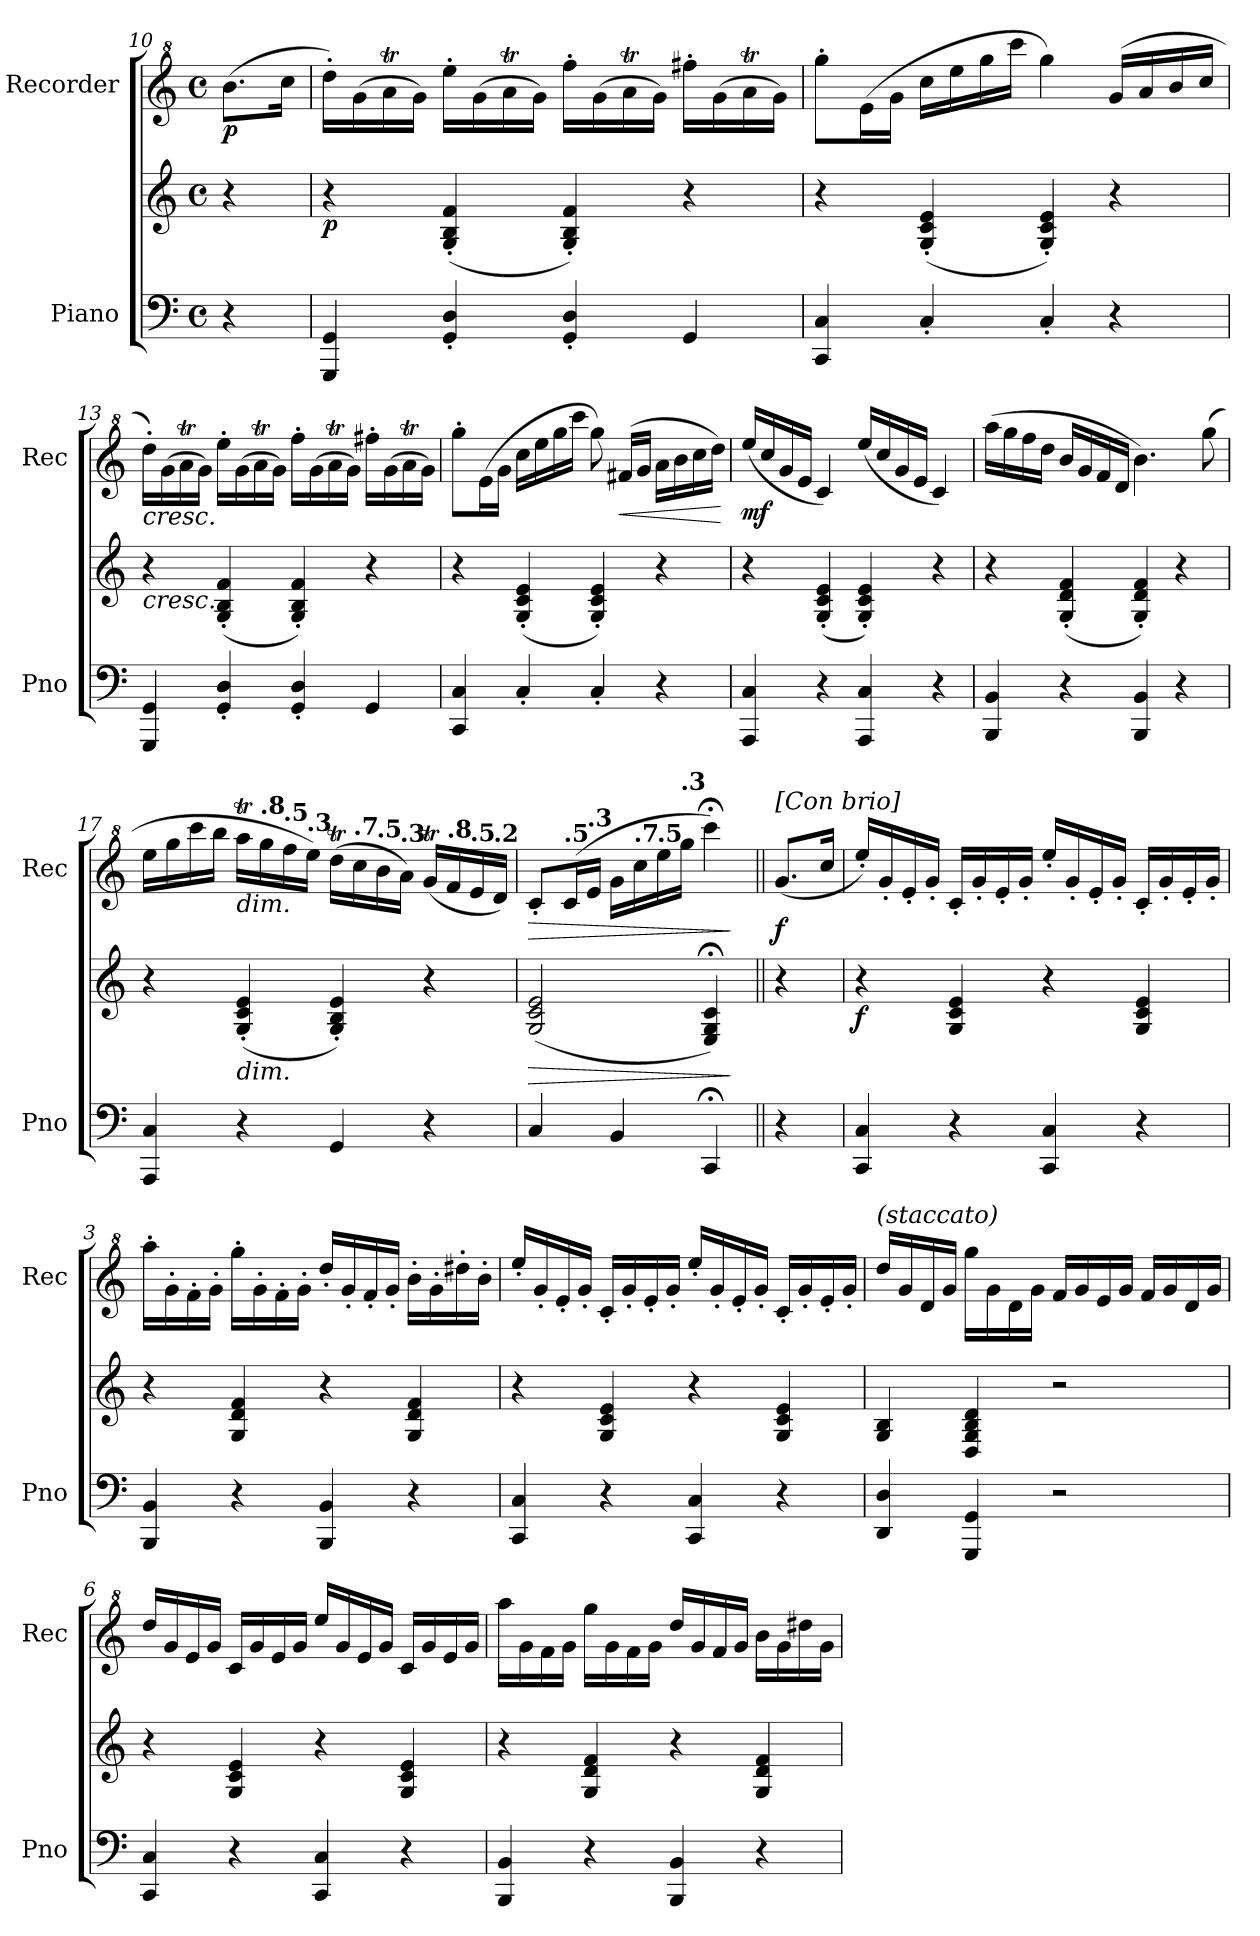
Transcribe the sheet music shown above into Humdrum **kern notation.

**kern	**kern	**dynam	**kern	**dynam
*part2	*part2	*part2	*part1	*part1
*staff3	*staff2	*staff2/3	*staff1	*staff1
*I"Piano	*	*	*I"Recorder	*
*I'Pno	*	*	*I'Rec	*
*clefF4	*clefG2	*	*clefG^2	*
*k[]	*k[]	*	*k[]	*
*M4/4	*M4/4	*	*M4/4	*
*met(c)	*met(c)	*	*met(c)	*
=10	=10	=10	=10	=10
!	!	!	!	!LO:DY:b
4r	4r	.	(>8.bb\L	p
.	.	.	16ccc\Jk	.
=11	=11	=11	=11	=11
!	!	!LO:DY:b	!	!
4GGG/ 4GG/	4r	p	16ddd'\LL)	.
.	.	.	(>16gg\	.
.	.	.	16aaT\	.
.	.	.	16gg\JJ)	.
4GG/' 4D/'	(<4G/' 4B/' 4f/'	.	16eee'\LL	.
.	.	.	(>16gg\	.
.	.	.	16aaT\	.
.	.	.	16gg\JJ)	.
4GG/' 4D/'	4G/' 4B/' 4f/')	.	16fff'\LL	.
.	.	.	(>16gg\	.
.	.	.	16aaT\	.
.	.	.	16gg\JJ)	.
4GG/	4r	.	16fff#X'\LL	.
.	.	.	(>16gg\	.
.	.	.	16aaT\	.
.	.	.	16gg\JJ)	.
!!LO:LB:g=z
=12	=12	=12	=12	=12
4CC/ 4C/	4r	.	8ggg'\L	.
.	.	.	(>16ee\L	.
.	.	.	16gg\JJ	.
4C'/	(<4G/' 4c/' 4e/'	.	16ccc\LL	.
.	.	.	16eee\	.
.	.	.	16ggg\	.
.	.	.	16cccc\JJ	.
4C'/	4G/' 4c/' 4e/')	.	4ggg\)	.
4r	4r	.	(<16gg/LL	.
.	.	.	16aa/	.
.	.	.	16bb/	.
.	.	.	16ccc/JJ	.
=13	=13	=13	=13	=13
!	!	!	!LO:TX:b:i:t=cresc.	!
!	!LO:TX:b:i:t=cresc.	!	!	!
4GGG/ 4GG/	4r	.	16ddd'\LL)	.
.	.	.	(>16gg\	.
.	.	.	16aaT\	.
.	.	.	16gg\JJ)	.
4GG/' 4D/'	(<4G/' 4B/' 4f/'	.	16eee'\LL	.
.	.	.	(>16gg\	.
.	.	.	16aaT\	.
.	.	.	16gg\JJ)	.
4GG/' 4D/'	4G/' 4B/' 4f/')	.	16fff'\LL	.
.	.	.	(>16gg\	.
.	.	.	16aaT\	.
.	.	.	16gg\JJ)	.
4GG/	4r	.	16fff#X'\LL	.
.	.	.	(>16gg\	.
.	.	.	16aaT\	.
.	.	.	16gg\JJ)	.
=14	=14	=14	=14	=14
4CC/ 4C/	4r	.	8ggg'\L	.
.	.	.	(>16ee\L	.
.	.	.	16gg\JJ	.
4C'/	(<4G/' 4c/' 4e/'	.	16ccc\LL	.
.	.	.	16eee\	.
.	.	.	16ggg\	.
.	.	.	16cccc\JJ	.
4C'/	4G/' 4c/' 4e/')	.	8ggg\)	.
!	!	!	!	!LO:HP:b
.	.	.	(>16ff#X/LL	<
.	.	.	16gg/JJ	.
4r	4r	.	16aa\LL	.
.	.	.	16bb\	.
.	.	.	16ccc\	.
.	.	.	16ddd\JJ)	.
.	.	.	.	[
!!LO:LB:g=z
=15	=15	=15	=15	=15
!	!	!	!	!LO:DY:b
4AAA/ 4C/	4r	.	(<16eee/LL	mf
.	.	.	16ccc/	.
.	.	.	16gg/	.
.	.	.	16ee/JJ	.
4r	(<4G/' 4c/' 4e/'	.	4cc/)	.
4AAA/ 4C/	4G/' 4c/' 4e/')	.	(<16eee/LL	.
.	.	.	16ccc/	.
.	.	.	16gg/	.
.	.	.	16ee/JJ	.
4r	4r	.	4cc/)	.
=16	=16	=16	=16	=16
4BBB/ 4BB/	4r	.	(>16aaa\LL	.
.	.	.	16ggg\	.
.	.	.	16fff\	.
.	.	.	16ddd\JJ	.
4r	(<4G/' 4d/' 4f/'	.	16bb/LL	.
.	.	.	16gg/	.
.	.	.	16ff/	.
.	.	.	16dd/JJ	.
4BBB/ 4BB/	4G/' 4d/' 4f/')	.	4.bb\)	.
4r	4r	.	.	.
.	.	.	(>8ggg\	.
=17	=17	=17	=17	=17
4AAA/ 4C/	4r	.	16eee\LL	.
.	.	.	16ggg\	.
.	.	.	16cccc\	.
.	.	.	16bbb\JJ	.
*	*	*	*MM110	*
!	!	!	!LO:TX:b:i:t=dim.	!
!	!LO:TX:b:i:t=dim.	!	!	!
4r	(<4G/' 4c/' 4e/'	.	16aaaT\LL	.
*	*	*	*MM108	*
!	!	!	!LO:TX:a:B:t=.8	!
.	.	.	16ggg\	.
*	*	*	*MM107	*
!	!	!	!LO:TX:a:B:t=.5	!
.	.	.	16fff\	.
*	*	*	*MM106	*
!	!	!	!LO:TX:a:B:t=.3	!
.	.	.	16eee\JJ)	.
*	*	*	*MM105	*
4GG/	4G/' 4B/' 4e/')	.	(>16dddT\LL	.
*	*	*	*MM103	*
!	!	!	!LO:TX:a:B:t=.7	!
.	.	.	16ccc\	.
*	*	*	*MM102	*
!	!	!	!LO:TX:a:B:t=.5	!
.	.	.	16bb\	.
*	*	*	*MM101	*
!	!	!	!LO:TX:a:B:t=.3	!
.	.	.	16aa\JJ)	.
*	*	*	*MM100	*
4r	4r	.	(<16ggT/LL	.
*	*	*	*MM98	*
!	!	!	!LO:TX:a:B:t=.8	!
.	.	.	16ff/	.
*	*	*	*MM97	*
!	!	!	!LO:TX:a:B:t=.5	!
.	.	.	16ee/	.
*	*	*	*MM96	*
!	!	!	!LO:TX:a:B:t=.2	!
.	.	.	16dd/JJ)	.
=18	=18	=18	=18	=18
*	*	*	*MM95	*
!	!	!LO:HP:b	!	!LO:HP:b
4C/	(>2G/ 2c/ 2e/	>	8cc'/L	>
*	*	*	*MM92	*
!	!	!	!LO:TX:a:B:t=.5	!
.	.	.	(>16cc/L	.
*	*	*	*MM91	*
!	!	!	!LO:TX:a:B:t=.3	!
.	.	.	16ee/JJ	.
*	*	*	*MM90	*
4BB/	.	.	16gg\LL	.
*	*	*	*MM88	*
!	!	!	!LO:TX:a:B:t=.7	!
.	.	.	16ccc\	.
*	*	*	*MM87	*
!	!	!	!LO:TX:a:B:t=.5	!
.	.	.	16eee\	.
*	*	*	*MM86	*
!	!	!	!LO:TX:a:B:t=.3	!
.	.	.	16ggg\JJ	.
*	*	*	*MM85	*
4CC;/	4E/;< 4G/;< 4c/;<)	.	4cccc;<\)	.
.	.	]	.	]
!!LO:PB:g=z
=1||	=1||	=1||	=1||	=1||
!!LO:REH:place=s1:a:B:fs=14:t=Var. 4
*	*	*	*MM80	*
!	!	!	!LO:TX:a:B:t=[Con brio]	!
!	!	!	!	!LO:DY:b
4r	4r	.	(<8.gg/L	f
.	.	.	16ccc/Jk	.
=2	=2	=2	=2	=2
!	!	!LO:DY:b	!	!
4CC/ 4C/	4r	f	16eee'/LL)	.
.	.	.	16gg'/	.
.	.	.	16ee'/	.
.	.	.	16gg'/JJ	.
4r	4G/ 4c/ 4e/	.	16cc'/LL	.
.	.	.	16gg'/	.
.	.	.	16ee'/	.
.	.	.	16gg'/JJ	.
4CC/ 4C/	4r	.	16eee'/LL	.
.	.	.	16gg'/	.
.	.	.	16ee'/	.
.	.	.	16gg'/JJ	.
4r	4G/ 4c/ 4e/	.	16cc'/LL	.
.	.	.	16gg'/	.
.	.	.	16ee'/	.
.	.	.	16gg'/JJ	.
=3	=3	=3	=3	=3
4BBB/ 4BB/	4r	.	16aaa'\LL	.
.	.	.	16gg'\	.
.	.	.	16ff'\	.
.	.	.	16gg'\JJ	.
4r	4G/ 4d/ 4f/	.	16ggg'\LL	.
.	.	.	16gg'\	.
.	.	.	16ff'\	.
.	.	.	16gg'\JJ	.
4BBB/ 4BB/	4r	.	16ddd'/LL	.
.	.	.	16gg'/	.
.	.	.	16ff'/	.
.	.	.	16gg'/JJ	.
4r	4G/ 4d/ 4f/	.	16bb'\LL	.
.	.	.	16gg'\	.
.	.	.	16ddd#X'\	.
.	.	.	16bb'\JJ	.
!!LO:LB:g=z
=4	=4	=4	=4	=4
4CC/ 4C/	4r	.	16eee'/LL	.
.	.	.	16gg'/	.
.	.	.	16ee'/	.
.	.	.	16gg'/JJ	.
4r	4G/ 4c/ 4e/	.	16cc'/LL	.
.	.	.	16gg'/	.
.	.	.	16ee'/	.
.	.	.	16gg'/JJ	.
4CC/ 4C/	4r	.	16eee'/LL	.
.	.	.	16gg'/	.
.	.	.	16ee'/	.
.	.	.	16gg'/JJ	.
4r	4G/ 4c/ 4e/	.	16cc'/LL	.
.	.	.	16gg'/	.
.	.	.	16ee'/	.
.	.	.	16gg'/JJ	.
=5	=5	=5	=5	=5
!	!	!	!LO:TX:a:i:t=(staccato)	!
4DD/ 4D/	4G/ 4B/	.	16ddd/LL	.
.	.	.	16gg/	.
.	.	.	16dd/	.
.	.	.	16gg/JJ	.
4GGG/ 4GG/	4D/ 4G/ 4B/ 4d/	.	16ggg\LL	.
.	.	.	16gg\	.
.	.	.	16dd\	.
.	.	.	16gg\JJ	.
2r	2r	.	16ff/LL	.
.	.	.	16gg/	.
.	.	.	16ee/	.
.	.	.	16gg/JJ	.
.	.	.	16ff/LL	.
.	.	.	16gg/	.
.	.	.	16dd/	.
.	.	.	16gg/JJ	.
=6	=6	=6	=6	=6
4CC/ 4C/	4r	.	16ddd/LL	.
.	.	.	16gg/	.
.	.	.	16ee/	.
.	.	.	16gg/JJ	.
4r	4G/ 4c/ 4e/	.	16cc/LL	.
.	.	.	16gg/	.
.	.	.	16ee/	.
.	.	.	16gg/JJ	.
4CC/ 4C/	4r	.	16eee/LL	.
.	.	.	16gg/	.
.	.	.	16ee/	.
.	.	.	16gg/JJ	.
4r	4G/ 4c/ 4e/	.	16cc/LL	.
.	.	.	16gg/	.
.	.	.	16ee/	.
.	.	.	16gg/JJ	.
!!LO:LB:g=z
=7	=7	=7	=7	=7
4BBB/ 4BB/	4r	.	16aaa\LL	.
.	.	.	16gg\	.
.	.	.	16ff\	.
.	.	.	16gg\JJ	.
4r	4G/ 4d/ 4f/	.	16ggg\LL	.
.	.	.	16gg\	.
.	.	.	16ff\	.
.	.	.	16gg\JJ	.
4BBB/ 4BB/	4r	.	16ddd/LL	.
.	.	.	16gg/	.
.	.	.	16ff/	.
.	.	.	16gg/JJ	.
4r	4G/ 4d/ 4f/	.	16bb\LL	.
.	.	.	16gg\	.
.	.	.	16ddd#X\	.
.	.	.	16gg\JJ	.
=	=	=	=	=
*-	*-	*-	*-	*-
